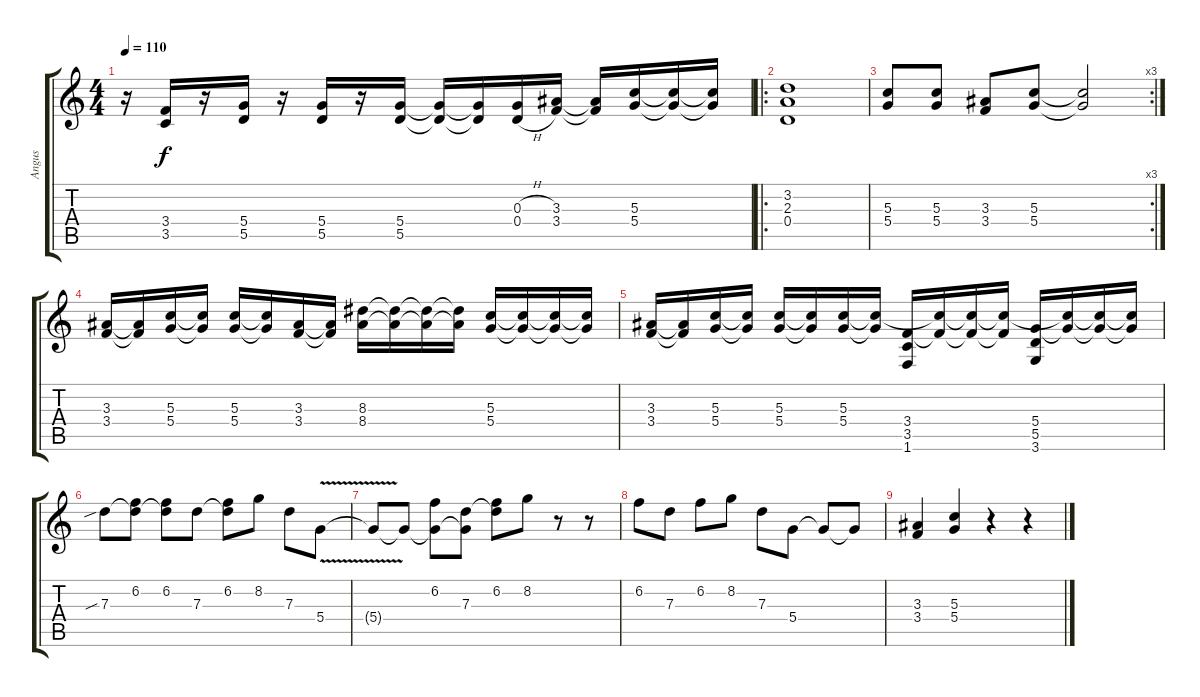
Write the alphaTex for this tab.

\track ("Angus" "Angus") {instrument overdrivenguitar}
\staff {score tabs}
\tuning (E4 B3 G3 D3 A2 E2) {hide}
\ts (4 4)
\tempo 110
\clef g2
\ks c
r.16{dy f} (3.4 3.5).16 r.16 (5.4 5.5).16 r.16 (5.4 5.5).16 r.16 (5.4 5.5).16 (5.4{t} 5.5{t}).16 (5.4{t} 5.5{t}).16 (0.3{h} 0.4{h}).16 (3.3 3.4).16 (3.3{t} 3.4{t}).16 (5.3 5.4).16 (5.3{t} 5.4{t}).16 (5.3{t} 5.4{t}).16 |
\ro
(3.2 2.3 0.4).1 |
\rc 3
(5.3 5.4).8 (5.3 5.4).8 (3.3 3.4).8 (5.3 5.4).8 (5.3{t} 5.4{t}).2 |
(3.3 3.4).16 (3.3{t} 3.4{t}).16 (5.3 5.4).16 (5.3{t} 5.4{t}).16 (5.3 5.4).16 (5.3{t} 5.4{t}).16 (3.3 3.4).16 (3.3{t} 3.4{t}).16 (8.3 8.4).16 (8.3{t} 8.4{t}).16 (8.3{t} 8.4{t}).16 (8.3{t} 8.4{t}).16 (5.3 5.4).16 (5.3{t} 5.4{t}).16 (5.3{t} 5.4{t}).16 (5.3{t} 5.4{t}).16 |
(3.3 3.4).16 (3.3{t} 3.4{t}).16 (5.3 5.4).16 (5.3{t} 5.4{t}).16 (5.3 5.4).16 (5.3{t} 5.4{t}).16 (5.3 5.4).16 (5.3{t} 5.4{t}).16 (3.4 3.5 1.6).16 (5.3{t} 3.4{t}).16 (5.3{t} 3.4{t}).16 (5.3{t} 3.4{t}).16 (5.4 5.5 3.6).16 (5.3{t} 5.4{t}).16 (5.3{t} 5.4{t}).16 (5.3{t} 5.4{t}).16 |
7.3{sib}.8 (6.2 7.3{t}).8 (6.2 7.3{t}).8 7.3.8 (6.2 7.3{t}).8 8.2.8 7.3.8 5.4{v}.8 |
5.4{t}.8 5.4{t}.8 (6.2 5.4{t}).8 (7.3 5.4{t}).8 (6.2 7.3{t}).8 8.2.8 r.8 r.8 |
6.2.8 7.3.8 6.2.8 8.2.8 7.3.8 5.4.8 5.4{t}.8 5.4{t}.8 |
(3.3 3.4).4 (5.3 5.4).4 r.4 r.4
